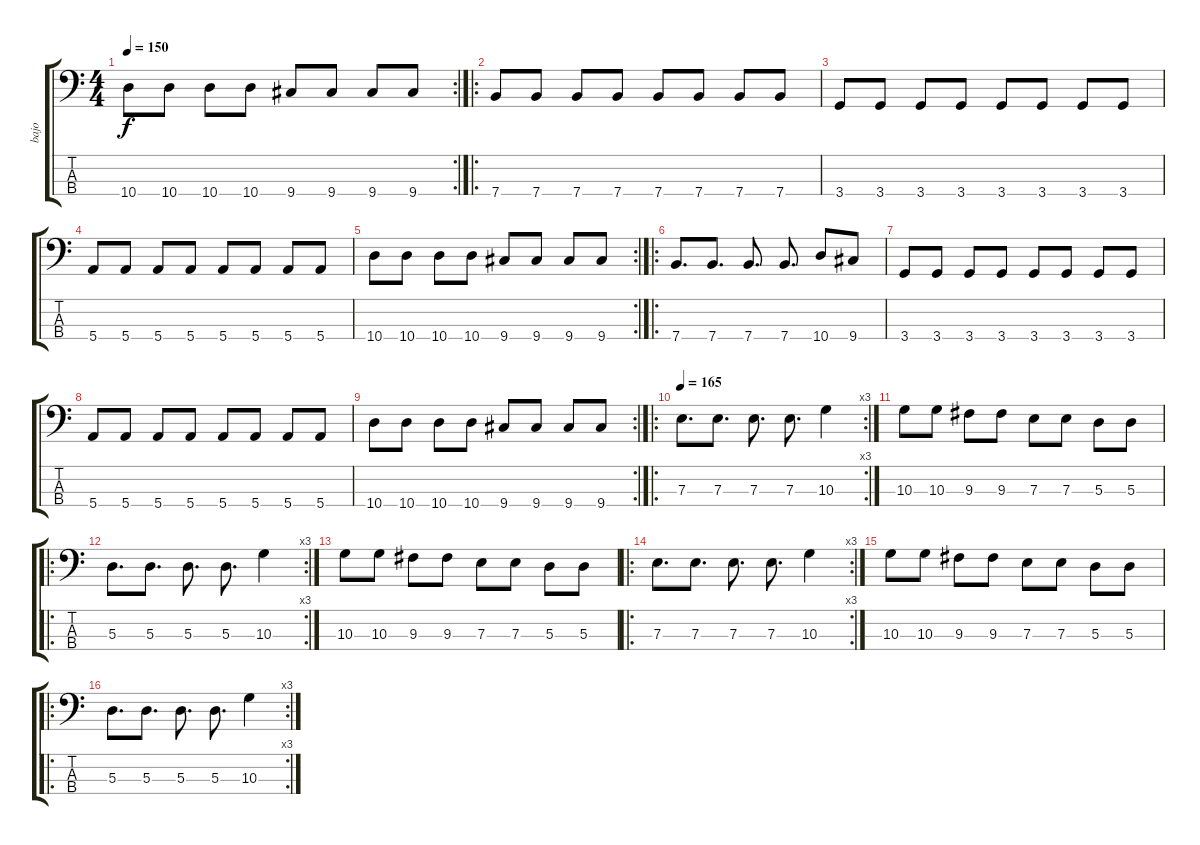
\track ("bajo" "bajo") {instrument electricbasspick}
\staff {score tabs}
\tuning (G2 D2 A1 E1) {hide}
\rc 2
\ts (4 4)
\tempo 150
\clef f4
\ks c
10.4.8{dy f} 10.4.8 10.4.8 10.4.8 9.4.8 9.4.8 9.4.8 9.4.8 |
\ro
7.4.8 7.4.8 7.4.8 7.4.8 7.4.8 7.4.8 7.4.8 7.4.8 |
3.4.8 3.4.8 3.4.8 3.4.8 3.4.8 3.4.8 3.4.8 3.4.8 |
5.4.8 5.4.8 5.4.8 5.4.8 5.4.8 5.4.8 5.4.8 5.4.8 |
\rc 2
10.4.8 10.4.8 10.4.8 10.4.8 9.4.8 9.4.8 9.4.8 9.4.8 |
\ro
7.4.8{d} 7.4.8{d} 7.4.8{d} 7.4.8{d} 10.4.8 9.4.8 |
3.4.8 3.4.8 3.4.8 3.4.8 3.4.8 3.4.8 3.4.8 3.4.8 |
5.4.8 5.4.8 5.4.8 5.4.8 5.4.8 5.4.8 5.4.8 5.4.8 |
\rc 2
10.4.8 10.4.8 10.4.8 10.4.8 9.4.8 9.4.8 9.4.8 9.4.8 |
\ro
\rc 3
\tempo 165
7.3.8{d} 7.3.8{d} 7.3.8{d} 7.3.8{d} 10.3.4 |
10.3.8 10.3.8 9.3.8 9.3.8 7.3.8 7.3.8 5.3.8 5.3.8 |
\ro
\rc 3
5.3.8{d} 5.3.8{d} 5.3.8{d} 5.3.8{d} 10.3.4 |
10.3.8 10.3.8 9.3.8 9.3.8 7.3.8 7.3.8 5.3.8 5.3.8 |
\ro
\rc 3
7.3.8{d} 7.3.8{d} 7.3.8{d} 7.3.8{d} 10.3.4 |
10.3.8 10.3.8 9.3.8 9.3.8 7.3.8 7.3.8 5.3.8 5.3.8 |
\ro
\rc 3
5.3.8{d} 5.3.8{d} 5.3.8{d} 5.3.8{d} 10.3.4
